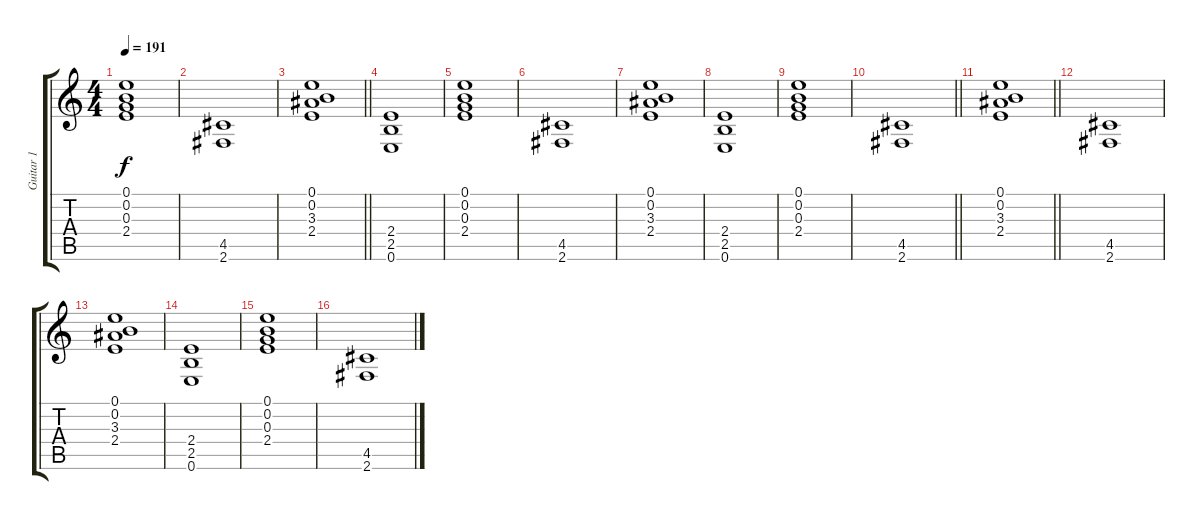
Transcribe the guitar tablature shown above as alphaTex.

\track ("Guitar 1" "Guitar 1") {instrument distortionguitar}
\staff {score tabs}
\tuning (E4 B3 G3 D3 A2 E2) {hide}
\ts (4 4)
\tempo 191
\clef g2
\ks c
(0.1 0.2 0.3 2.4).1{dy f} |
(4.5 2.6).1 |
\barLineRight lightlight
(0.1 0.2 3.3 2.4).1 |
(2.4 2.5 0.6).1 |
(0.1 0.2 0.3 2.4).1 |
(4.5 2.6).1 |
(0.1 0.2 3.3 2.4).1 |
(2.4 2.5 0.6).1 |
(0.1 0.2 0.3 2.4).1 |
\barLineRight lightlight
(4.5 2.6).1 |
\barLineRight lightlight
(0.1 0.2 3.3 2.4).1 |
(4.5 2.6).1 |
(0.1 0.2 3.3 2.4).1 |
(2.4 2.5 0.6).1 |
(0.1 0.2 0.3 2.4).1 |
(4.5 2.6).1
